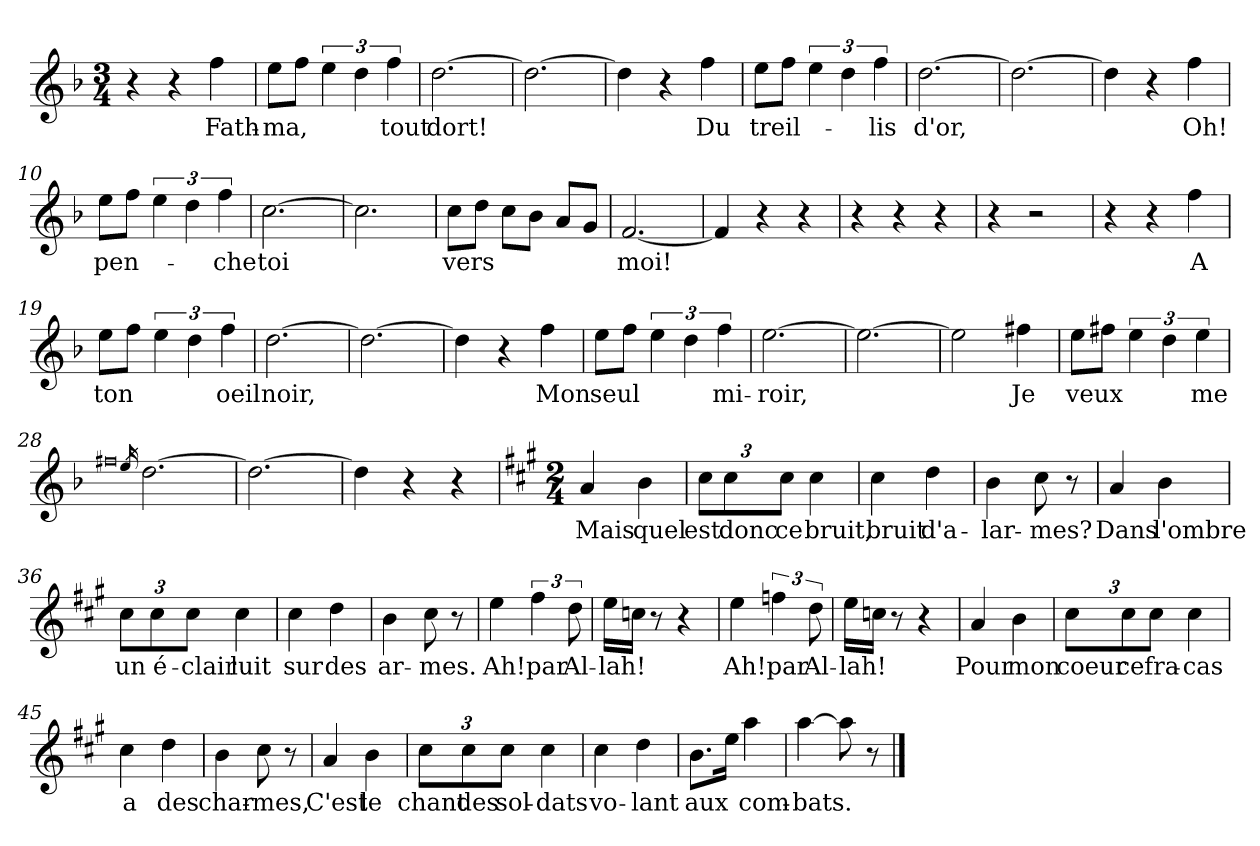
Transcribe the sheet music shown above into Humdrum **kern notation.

**kern	**text
*part1	*part1
*staff1	*staff1
*clefG2	*
*k[b-]	*
*M3/4	*
=1	=1
4r	.
4r	.
!	!LO:LY:b
4ff\	Fath-
=2	=2
!	!LO:LY:b
8ee\L	-ma,
8ff\J	.
6ee\	.
6dd\	.
!	!LO:LY:b
6ff\	tout
=3	=3
!	!LO:LY:b
[2.dd\	dort!
=4	=4
2.dd\_	.
=5	=5
4dd\]	.
4r	.
!	!LO:LY:b
4ff\	Du
=6	=6
!	!LO:LY:b
8ee\L	treil-
8ff\J	.
6ee\	.
6dd\	.
!	!LO:LY:b
6ff\	-lis
=7	=7
!	!LO:LY:b
[2.dd\	d'or,
=8	=8
2.dd\_	.
=9	=9
4dd\]	.
4r	.
!	!LO:LY:b
4ff\	Oh!
=10	=10
!	!LO:LY:b
8ee\L	pen-
8ff\J	.
6ee\	.
6dd\	.
!	!LO:LY:b
6ff\	-che
=11	=11
!	!LO:LY:b
[2.cc\	toi
=12	=12
2.cc\]	.
!!LO:LB:g=z
=13	=13
!	!LO:LY:b
8cc\L	vers
8dd\J	.
8cc\L	.
8b-\J	.
8a/L	.
8g/J	.
=14	=14
!	!LO:LY:b
[2.f/	moi!
=15	=15
4f/]	.
4r	.
4r	.
=16	=16
4r	.
4r	.
4r	.
=17	=17
4r	.
2r	.
=18	=18
4r	.
4r	.
!	!LO:LY:b
4ff\	A
=19	=19
!	!LO:LY:b
8ee\L	ton
8ff\J	.
6ee\	.
6dd\	.
!	!LO:LY:b
6ff\	oeil
=20	=20
!	!LO:LY:b
[2.dd\	noir,
=21	=21
2.dd\_	.
=22	=22
4dd\]	.
4r	.
!	!LO:LY:b
4ff\	Mon
=23	=23
!	!LO:LY:b
8ee\L	seul
8ff\J	.
6ee\	.
6dd\	.
!	!LO:LY:b
6ff\	mi-
=24	=24
!	!LO:LY:b
[2.ee\	-roir,
=25	=25
2.ee\_	.
!!LO:LB:g=z
=26	=26
2ee\]	.
!	!LO:LY:b
4ff#X\	Je
=27	=27
!	!LO:LY:b
8ee\L	veux
8ff#X\J	.
6ee\	.
6dd\	.
!	!LO:LY:b
6ee\	me
=28	=28
0qff#X	.
16qee/	.
[2.dd\	.
=29	=29
2.dd\_	.
=30	=30
4dd\]	.
4r	.
4r	.
=31	=31
*k[f#c#g#]	*
*M2/4	*
!	!LO:LY:b
4a/	Mais
!	!LO:LY:b
4b\	quel
=32	=32
!	!LO:LY:b
12cc#\L	est
!	!LO:LY:b
12cc#\	donc
!	!LO:LY:b
12cc#\J	ce
!	!LO:LY:b
4cc#\	bruit,
=33	=33
!	!LO:LY:b
4cc#\	bruit
!	!LO:LY:b
4dd\	d'a-
=34	=34
!	!LO:LY:b
4b\	-lar-
!	!LO:LY:b
8cc#\	-mes?
8r	.
!!LO:LB:g=z
=35	=35
!	!LO:LY:b
4a/	Dans
!	!LO:LY:b
4b\	l'ombre
=36	=36
!	!LO:LY:b
12cc#\L	un
!	!LO:LY:b
12cc#\	é-
!	!LO:LY:b
12cc#\J	-clair
!	!LO:LY:b
4cc#\	luit
=37	=37
!	!LO:LY:b
4cc#\	sur
!	!LO:LY:b
4dd\	des
=38	=38
!	!LO:LY:b
4b\	ar-
!	!LO:LY:b
8cc#\	-mes.
8r	.
=39	=39
!	!LO:LY:b
4ee\	Ah!
!	!LO:LY:b
6ff#\	par
!	!LO:LY:b
12dd\	Al-
=40	=40
!	!LO:LY:b
16ee\LL	-lah!
16ccn\JJ	.
8r	.
4r	.
=41	=41
!	!LO:LY:b
4ee\	Ah!
!	!LO:LY:b
6ffn\	par
!	!LO:LY:b
12dd\	Al-
=42	=42
!	!LO:LY:b
16ee\LL	-lah!
16ccn\JJ	.
8r	.
4r	.
=43	=43
!	!LO:LY:b
4a/	Pour
!	!LO:LY:b
4b\	mon
!!LO:LB:g=z
=44	=44
!	!LO:LY:b
12cc#\L	coeur
!	!LO:LY:b
12cc#\	ce
!	!LO:LY:b
12cc#\J	fra-
!	!LO:LY:b
4cc#\	-cas
=45	=45
!	!LO:LY:b
4cc#\	a
!	!LO:LY:b
4dd\	des
=46	=46
!	!LO:LY:b
4b\	char-
!	!LO:LY:b
8cc#\	-mes,
8r	.
=47	=47
!	!LO:LY:b
4a/	C'est
!	!LO:LY:b
4b\	le
=48	=48
!	!LO:LY:b
12cc#\L	chant
!	!LO:LY:b
12cc#\	des
!	!LO:LY:b
12cc#\J	sol-
!	!LO:LY:b
4cc#\	-dats
=49	=49
!	!LO:LY:b
4cc#\	vo-
!	!LO:LY:b
4dd\	-lant
=50	=50
!	!LO:LY:b
8.b\L	aux
16ee\Jk	.
!	!LO:LY:b
4aa\	com-
=51	=51
!	!LO:LY:b
[4aa\	-bats.
8aa\]	.
8r	.
==	==
*-	*-
